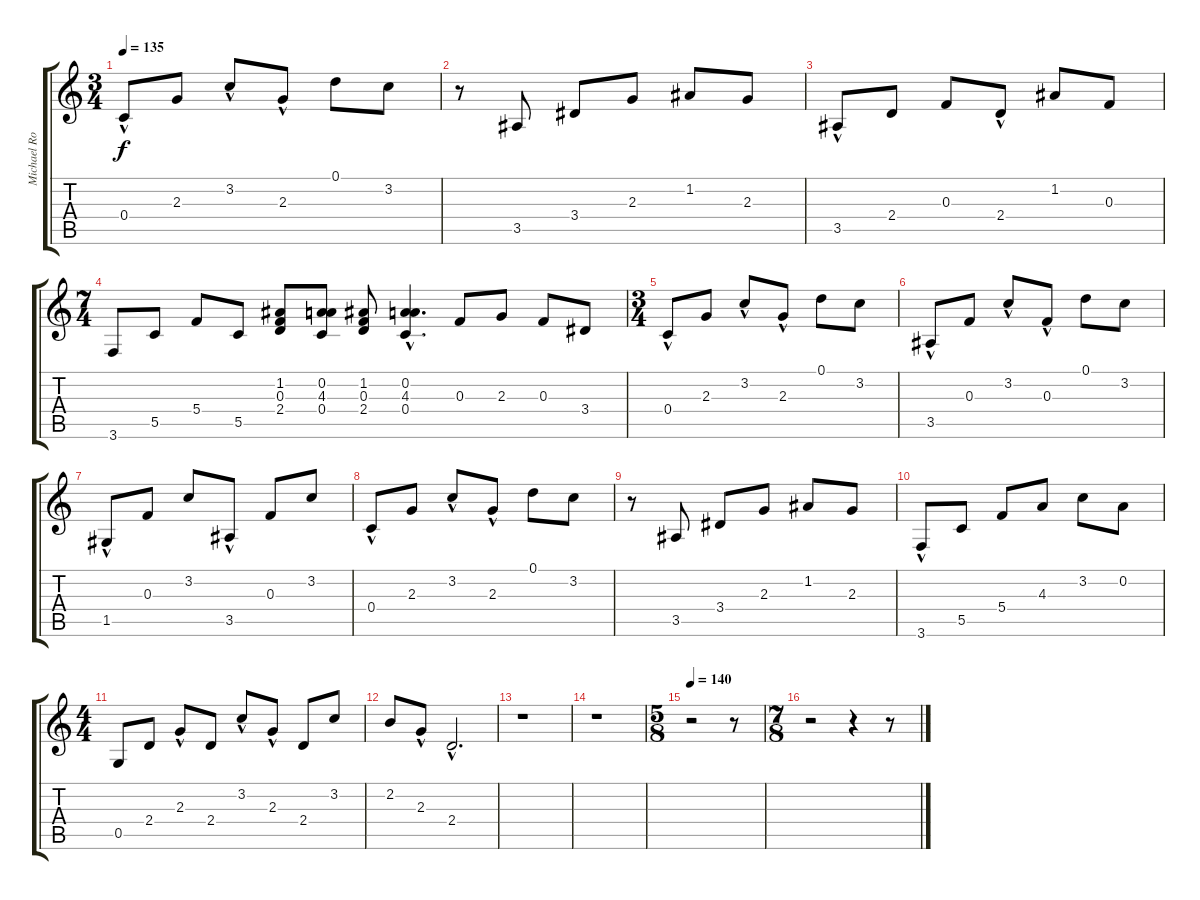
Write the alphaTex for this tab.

\track ("Michael Romeo Acoustic Guitar/Solos/Fill" "Michael Ro") {instrument acousticguitarsteel}
\staff {score tabs}
\tuning (D4 A3 F3 C3 G2 D2) {hide}
\ts (3 4)
\tempo 135
\clef g2
\ks c
0.4{hac}.8{dy f} 2.3.8 3.2{hac}.8 2.3{hac}.8 0.1.8 3.2.8 |
r.8 3.5.8 3.4.8 2.3.8 1.2.8 2.3.8 |
3.5{hac}.8 2.4.8 0.3.8 2.4{hac}.8 1.2.8 0.3.8 |
\ts (7 4)
3.6.8 5.5.8 5.4.8 5.5.8 (1.2 0.3 2.4).8 (0.2 4.3 0.4).8 (1.2 0.3 2.4).8 (0.2{hac} 4.3{hac} 0.4{hac}).4{d} 0.3.8 2.3.8 0.3.8 3.4.8 |
\ts (3 4)
0.4{hac}.8 2.3.8 3.2{hac}.8 2.3{hac}.8 0.1.8 3.2.8 |
3.5{hac}.8 0.3.8 3.2{hac}.8 0.3{hac}.8 0.1.8 3.2.8 |
1.5{hac}.8 0.3.8 3.2.8 3.5{hac}.8 0.3.8 3.2.8 |
0.4{hac}.8 2.3.8 3.2{hac}.8 2.3{hac}.8 0.1.8 3.2.8 |
r.8 3.5.8 3.4.8 2.3.8 1.2.8 2.3.8 |
3.6{hac}.8 5.5.8 5.4.8 4.3.8 3.2.8 0.2.8 |
\ts (4 4)
0.5.8 2.4.8 2.3{hac}.8 2.4.8 3.2{hac}.8 2.3{hac}.8 2.4.8 3.2.8 |
2.2.8 2.3{hac}.8 2.4{hac}.2{d} |
r.1 |
r.1 |
\ts (5 8)
\tempo 140
r.2 r.8 |
\ts (7 8)
r.2 r.4 r.8
